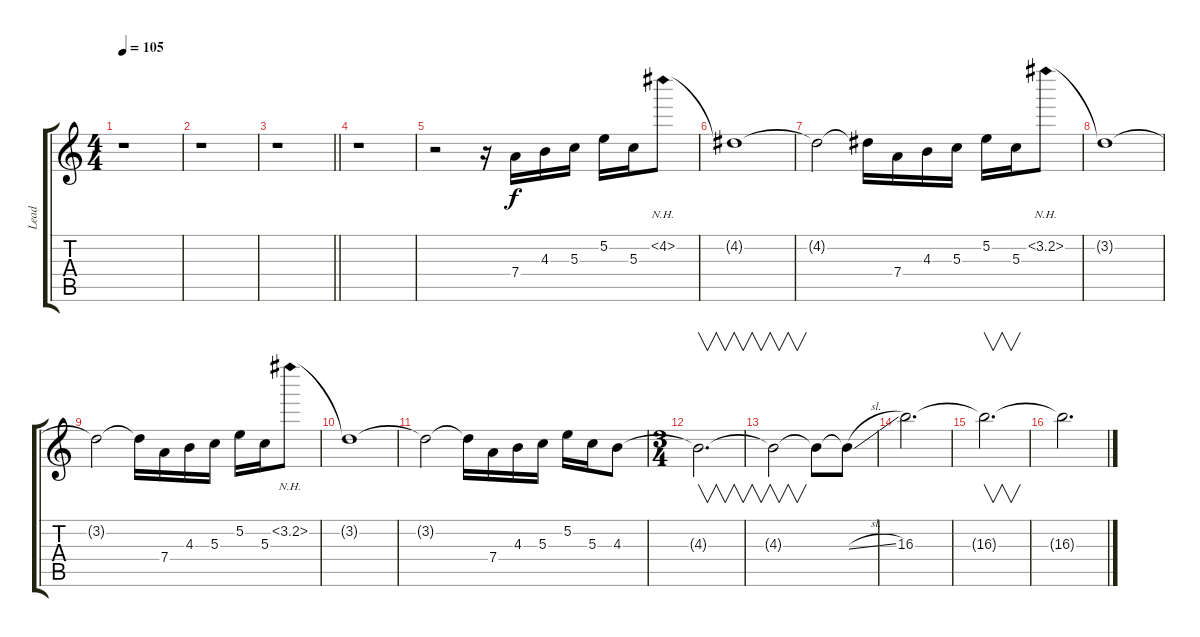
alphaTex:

\track ("Lead" "Lead") {instrument distortionguitar}
\staff {score tabs}
\tuning (E4 B3 G3 D3 A2 E2) {hide}
\ts (4 4)
\tempo 105
\clef g2
\ks c
r.1{dy f} |
r.1 |
\barLineRight lightlight
r.1 |
r.1 |
r.2 r.16 7.4.16 4.3.16 5.3.16 5.2.16 5.3.16 4.2{nh}.8 |
4.2{t}.1 |
4.2{t}.2 4.2{t}.16 7.4.16 4.3.16 5.3.16 5.2.16 5.3.16 3.2{nh}.8 |
3.2{t}.1 |
3.2{t}.2 3.2{t}.16 7.4.16 4.3.16 5.3.16 5.2.16 5.3.16 3.2{nh}.8 |
3.2{t}.1 |
3.2{t}.2 3.2{t}.16 7.4.16 4.3.16 5.3.16 5.2.16 5.3.16 4.3.8 |
\ts (3 4)
4.3{t}.2{v d} |
4.3{t}.2{v} 4.3{t}.8 4.3{sl t}.8 |
16.3.2{d} |
16.3{t}.2{v d} |
16.3{t}.2{d}
